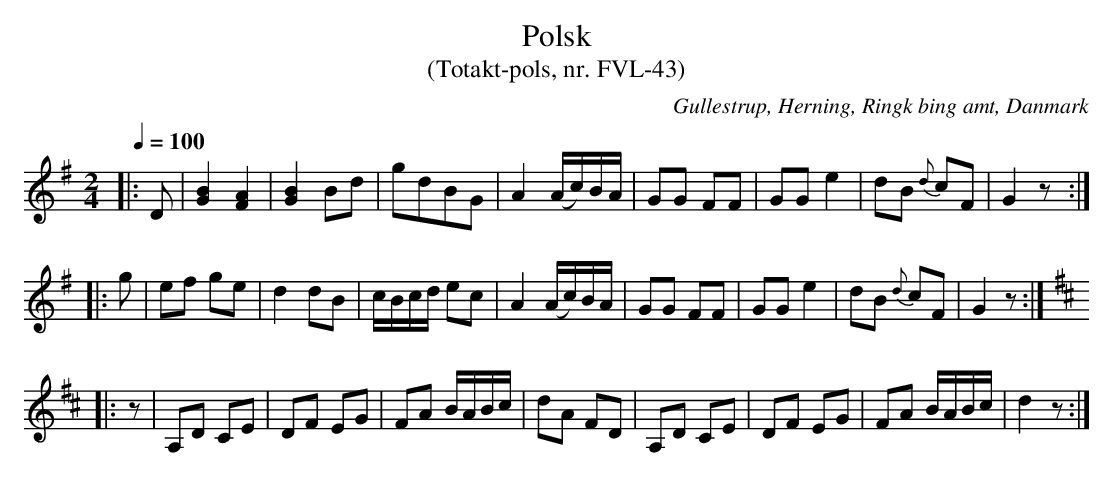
X:1
T:Polsk
T:(Totakt-pols, nr. FVL-43)
O:Gullestrup, Herning, Ringk bing amt, Danmark
M:2/4
L:1/8
Q:1/4=100
K:G
|: D | [GB]2 [FA]2 | [GB]2 Bd | gdBG | A2 (A/c/)B/A/ | GG FF | GG e2 | dB {d}cF | G2 z :|
|: g | ef ge | d2 dB | c/B/c/d/ ec | A2 (A/c/)B/A/ | GG FF | GG e2 | dB {d}cF | G2 z :|
K:D
|: z | A,D  CE | DF EG | FA B/A/B/c/ | dA FD | A,D  CE | DF EG | FA B/A/B/c/ | d2 z :|
